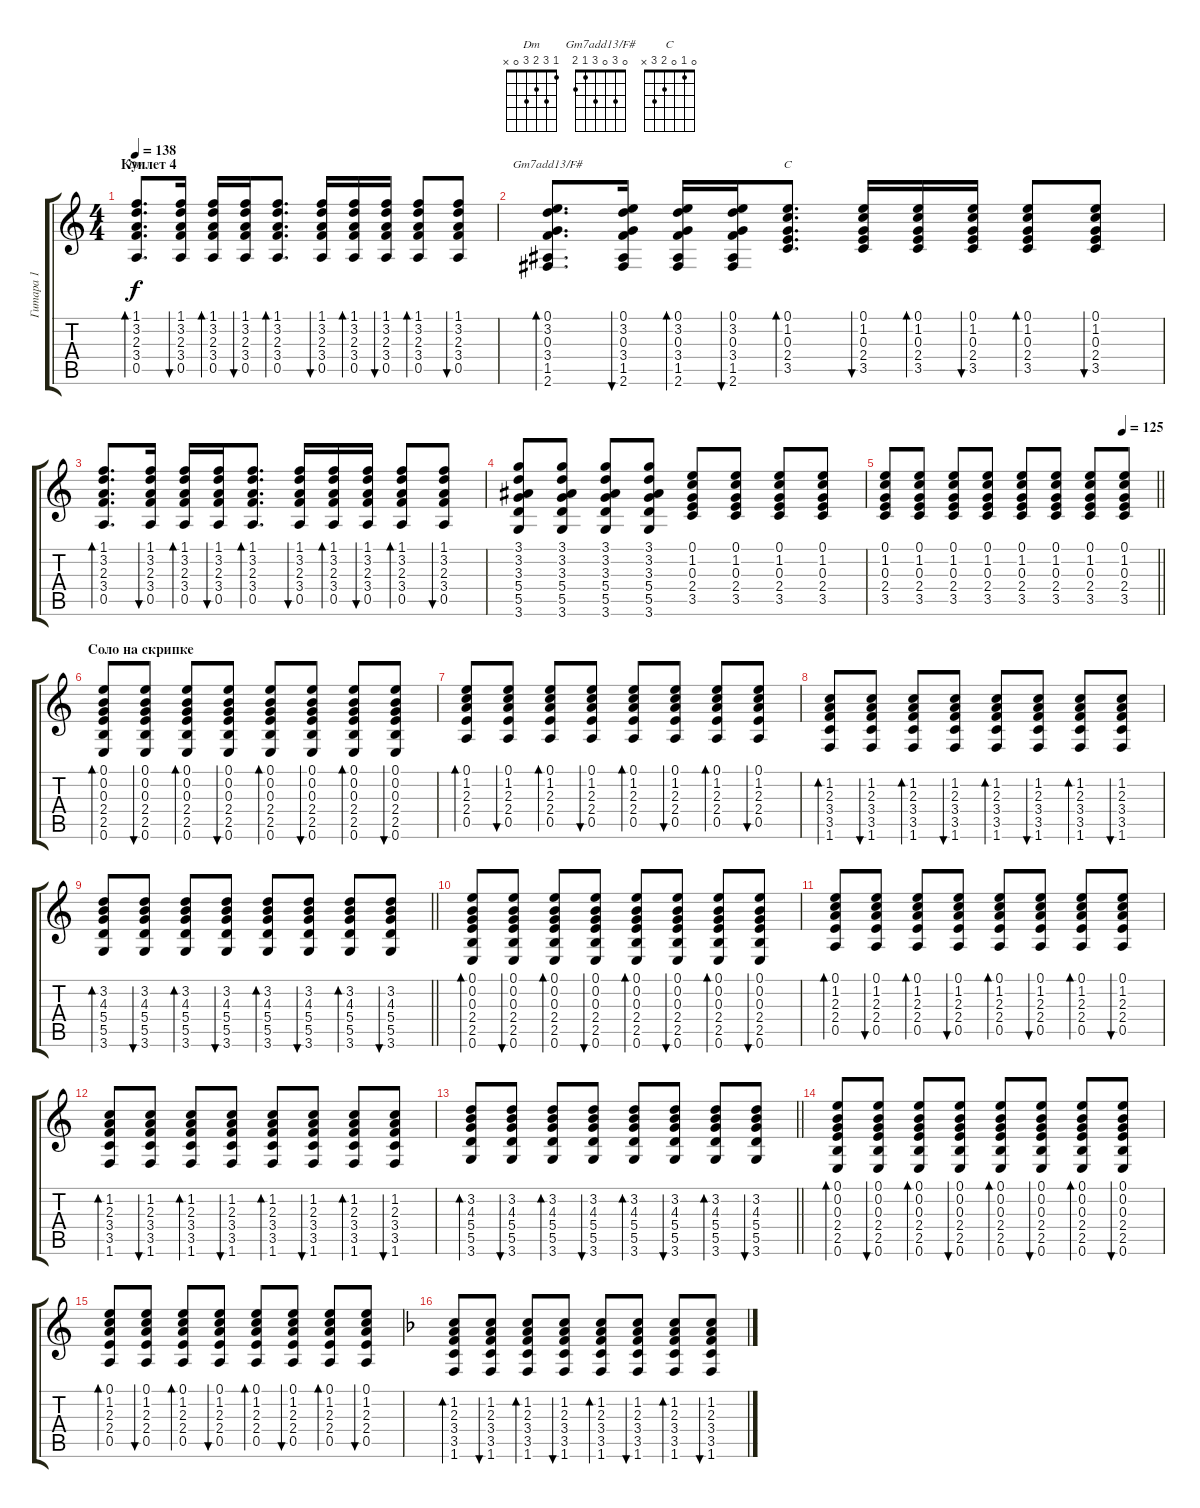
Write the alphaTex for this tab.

\track ("Гитара 1" "Гитара 1") {instrument acousticguitarsteel}
\staff {score tabs}
\tuning (E4 B3 G3 D3 A2 E2) {hide}
\chord ("Dm" 1 3 2 3 0 x)
\chord ("Gm7add13/F#" 0 3 0 3 1 2)
\chord ("C" 0 1 0 2 3 x)
\ts (4 4)
\section ("" "Куплет 4")
\tempo 138
\clef g2
\ks c
(1.1 3.2 2.3 3.4 0.5).8{d bd 60 ch "Dm" dy f} (1.1 3.2 2.3 3.4 0.5).16{bu 60} (1.1 3.2 2.3 3.4 0.5).16{bd 60} (1.1 3.2 2.3 3.4 0.5).16{bu 60} (1.1 3.2 2.3 3.4 0.5).8{d bd 60} (1.1 3.2 2.3 3.4 0.5).16{bu 60} (1.1 3.2 2.3 3.4 0.5).16{bd 60} (1.1 3.2 2.3 3.4 0.5).16{bu 60} (1.1 3.2 2.3 3.4 0.5).8{bd 60} (1.1 3.2 2.3 3.4 0.5).8{bu 60} |
(0.1 3.2 0.3 3.4 1.5 2.6).8{d bd 60 ch "Gm7add13/F#"} (0.1 3.2 0.3 3.4 1.5 2.6).16{bu 60} (0.1 3.2 0.3 3.4 1.5 2.6).16{bd 60} (0.1 3.2 0.3 3.4 1.5 2.6).16{bu 60} (0.1 1.2 0.3 2.4 3.5).8{d bd 60 ch "C"} (0.1 1.2 0.3 2.4 3.5).16{bu 60} (0.1 1.2 0.3 2.4 3.5).16{bd 60} (0.1 1.2 0.3 2.4 3.5).16{bu 60} (0.1 1.2 0.3 2.4 3.5).8{bd 60} (0.1 1.2 0.3 2.4 3.5).8{bu 60} |
(1.1 3.2 2.3 3.4 0.5).8{d bd 60} (1.1 3.2 2.3 3.4 0.5).16{bu 60} (1.1 3.2 2.3 3.4 0.5).16{bd 60} (1.1 3.2 2.3 3.4 0.5).16{bu 60} (1.1 3.2 2.3 3.4 0.5).8{d bd 60} (1.1 3.2 2.3 3.4 0.5).16{bu 60} (1.1 3.2 2.3 3.4 0.5).16{bd 60} (1.1 3.2 2.3 3.4 0.5).16{bu 60} (1.1 3.2 2.3 3.4 0.5).8{bd 60} (1.1 3.2 2.3 3.4 0.5).8{bu 60} |
(3.1 3.2 3.3 5.4 5.5 3.6).8 (3.1 3.2 3.3 5.4 5.5 3.6).8 (3.1 3.2 3.3 5.4 5.5 3.6).8 (3.1 3.2 3.3 5.4 5.5 3.6).8 (0.1 1.2 0.3 2.4 3.5).8 (0.1 1.2 0.3 2.4 3.5).8 (0.1 1.2 0.3 2.4 3.5).8 (0.1 1.2 0.3 2.4 3.5).8 |
\tempo (125 0.875)
\barLineRight lightlight
(0.1 1.2 0.3 2.4 3.5).8 (0.1 1.2 0.3 2.4 3.5).8 (0.1 1.2 0.3 2.4 3.5).8 (0.1 1.2 0.3 2.4 3.5).8 (0.1 1.2 0.3 2.4 3.5).8 (0.1 1.2 0.3 2.4 3.5).8 (0.1 1.2 0.3 2.4 3.5).8 (0.1 1.2 0.3 2.4 3.5).8 |
\section ("" "Соло на скрипке")
(0.1 0.2 0.3 2.4 2.5 0.6).8{bd 60} (0.1 0.2 0.3 2.4 2.5 0.6).8{bu 60} (0.1 0.2 0.3 2.4 2.5 0.6).8{bd 60} (0.1 0.2 0.3 2.4 2.5 0.6).8{bu 60} (0.1 0.2 0.3 2.4 2.5 0.6).8{bd 60} (0.1 0.2 0.3 2.4 2.5 0.6).8{bu 60} (0.1 0.2 0.3 2.4 2.5 0.6).8{bd 60} (0.1 0.2 0.3 2.4 2.5 0.6).8{bu 60} |
(0.1 1.2 2.3 2.4 0.5).8{bd 60} (0.1 1.2 2.3 2.4 0.5).8{bu 60} (0.1 1.2 2.3 2.4 0.5).8{bd 60} (0.1 1.2 2.3 2.4 0.5).8{bu 60} (0.1 1.2 2.3 2.4 0.5).8{bd 60} (0.1 1.2 2.3 2.4 0.5).8{bu 60} (0.1 1.2 2.3 2.4 0.5).8{bd 60} (0.1 1.2 2.3 2.4 0.5).8{bu 60} |
(1.2 2.3 3.4 3.5 1.6).8{bd 60} (1.2 2.3 3.4 3.5 1.6).8{bu 60} (1.2 2.3 3.4 3.5 1.6).8{bd 60} (1.2 2.3 3.4 3.5 1.6).8{bu 60} (1.2 2.3 3.4 3.5 1.6).8{bd 60} (1.2 2.3 3.4 3.5 1.6).8{bu 60} (1.2 2.3 3.4 3.5 1.6).8{bd 60} (1.2 2.3 3.4 3.5 1.6).8{bu 60} |
\barLineRight lightlight
(3.2 4.3 5.4 5.5 3.6).8{bd 60} (3.2 4.3 5.4 5.5 3.6).8{bu 60} (3.2 4.3 5.4 5.5 3.6).8{bd 60} (3.2 4.3 5.4 5.5 3.6).8{bu 60} (3.2 4.3 5.4 5.5 3.6).8{bd 60} (3.2 4.3 5.4 5.5 3.6).8{bu 60} (3.2 4.3 5.4 5.5 3.6).8{bd 60} (3.2 4.3 5.4 5.5 3.6).8{bu 60} |
(0.1 0.2 0.3 2.4 2.5 0.6).8{bd 60} (0.1 0.2 0.3 2.4 2.5 0.6).8{bu 60} (0.1 0.2 0.3 2.4 2.5 0.6).8{bd 60} (0.1 0.2 0.3 2.4 2.5 0.6).8{bu 60} (0.1 0.2 0.3 2.4 2.5 0.6).8{bd 60} (0.1 0.2 0.3 2.4 2.5 0.6).8{bu 60} (0.1 0.2 0.3 2.4 2.5 0.6).8{bd 60} (0.1 0.2 0.3 2.4 2.5 0.6).8{bu 60} |
(0.1 1.2 2.3 2.4 0.5).8{bd 60} (0.1 1.2 2.3 2.4 0.5).8{bu 60} (0.1 1.2 2.3 2.4 0.5).8{bd 60} (0.1 1.2 2.3 2.4 0.5).8{bu 60} (0.1 1.2 2.3 2.4 0.5).8{bd 60} (0.1 1.2 2.3 2.4 0.5).8{bu 60} (0.1 1.2 2.3 2.4 0.5).8{bd 60} (0.1 1.2 2.3 2.4 0.5).8{bu 60} |
(1.2 2.3 3.4 3.5 1.6).8{bd 60} (1.2 2.3 3.4 3.5 1.6).8{bu 60} (1.2 2.3 3.4 3.5 1.6).8{bd 60} (1.2 2.3 3.4 3.5 1.6).8{bu 60} (1.2 2.3 3.4 3.5 1.6).8{bd 60} (1.2 2.3 3.4 3.5 1.6).8{bu 60} (1.2 2.3 3.4 3.5 1.6).8{bd 60} (1.2 2.3 3.4 3.5 1.6).8{bu 60} |
\barLineRight lightlight
(3.2 4.3 5.4 5.5 3.6).8{bd 60} (3.2 4.3 5.4 5.5 3.6).8{bu 60} (3.2 4.3 5.4 5.5 3.6).8{bd 60} (3.2 4.3 5.4 5.5 3.6).8{bu 60} (3.2 4.3 5.4 5.5 3.6).8{bd 60} (3.2 4.3 5.4 5.5 3.6).8{bu 60} (3.2 4.3 5.4 5.5 3.6).8{bd 60} (3.2 4.3 5.4 5.5 3.6).8{bu 60} |
(0.1 0.2 0.3 2.4 2.5 0.6).8{bd 60} (0.1 0.2 0.3 2.4 2.5 0.6).8{bu 60} (0.1 0.2 0.3 2.4 2.5 0.6).8{bd 60} (0.1 0.2 0.3 2.4 2.5 0.6).8{bu 60} (0.1 0.2 0.3 2.4 2.5 0.6).8{bd 60} (0.1 0.2 0.3 2.4 2.5 0.6).8{bu 60} (0.1 0.2 0.3 2.4 2.5 0.6).8{bd 60} (0.1 0.2 0.3 2.4 2.5 0.6).8{bu 60} |
(0.1 1.2 2.3 2.4 0.5).8{bd 60} (0.1 1.2 2.3 2.4 0.5).8{bu 60} (0.1 1.2 2.3 2.4 0.5).8{bd 60} (0.1 1.2 2.3 2.4 0.5).8{bu 60} (0.1 1.2 2.3 2.4 0.5).8{bd 60} (0.1 1.2 2.3 2.4 0.5).8{bu 60} (0.1 1.2 2.3 2.4 0.5).8{bd 60} (0.1 1.2 2.3 2.4 0.5).8{bu 60} |
\ks f
(1.2 2.3 3.4 3.5 1.6).8{bd 60} (1.2 2.3 3.4 3.5 1.6).8{bu 60} (1.2 2.3 3.4 3.5 1.6).8{bd 60} (1.2 2.3 3.4 3.5 1.6).8{bu 60} (1.2 2.3 3.4 3.5 1.6).8{bd 60} (1.2 2.3 3.4 3.5 1.6).8{bu 60} (1.2 2.3 3.4 3.5 1.6).8{bd 60} (1.2 2.3 3.4 3.5 1.6).8{bu 60}
